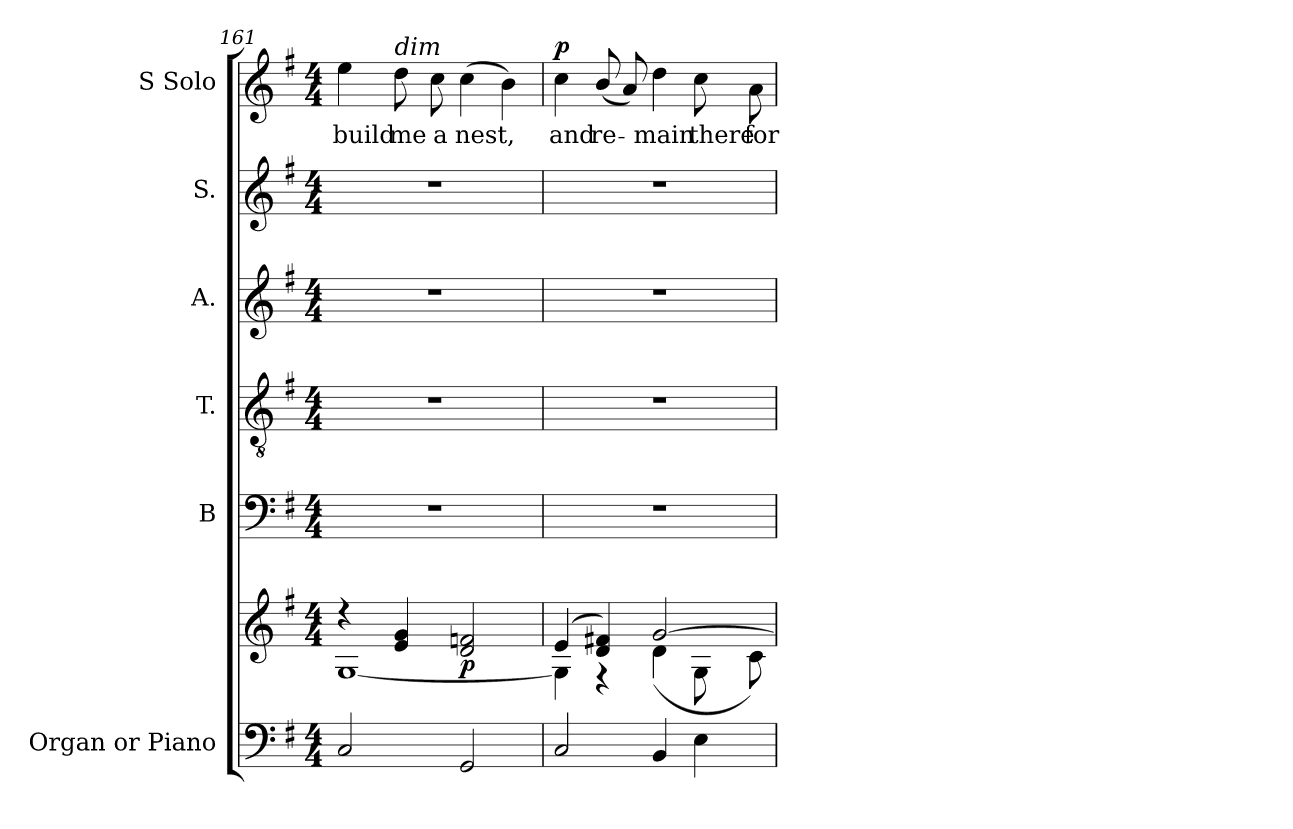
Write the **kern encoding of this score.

**kern	**kern	**dynam	**kern	**kern	**kern	**kern	**kern	**text	**dynam
*part6	*part6	*part6	*part5	*part4	*part3	*part2	*part1	*part1	*part1
*staff7	*staff6	*staff6/7	*staff5	*staff4	*staff3	*staff2	*staff1	*staff1	*staff1
*I"Organ or  Piano	*	*	*I"B	*I"T.	*I"A.	*I"S.	*I"S    Solo	*	*
*	*	*	*I'B.	*I'T.	*I'A.	*I'S.	*I'S.	*	*
*clefF4	*clefG2	*	*clefF4	*clefGv2	*clefG2	*clefG2	*clefG2	*	*
*	*	*	*	*ITrd7c12	*	*	*	*	*
*k[f#]	*k[f#]	*	*k[f#]	*k[f#]	*k[f#]	*k[f#]	*k[f#]	*	*
*G:	*G:	*	*G:	*G:	*G:	*G:	*G:	*	*
*M4/4	*M4/4	*	*M4/4	*M4/4	*M4/4	*M4/4	*M4/4	*	*
=161	=161	=161	=161	=161	=161	=161	=161	=161	=161
*	*^	*	*	*	*	*	*	*	*
2C/	4r	[1G	.	1r	1r	1r	1r	4ee\	build	.
!	!	!	!	!	!	!	!	!LO:TX:a:i:t=dim	!	!
.	4e/ 4g/	.	.	.	.	.	.	8dd\	me	.
.	.	.	.	.	.	.	.	8cc\	a	.
!	!	!	!LO:DY:b	!	!	!	!	!	!	!
2GG/	2d/ 2fn/	.	p	.	.	.	.	(4cc\	nest,	.
.	.	.	.	.	.	.	.	4b\)	.	.
=162	=162	=162	=162	=162	=162	=162	=162	=162	=162	=162
!	!	!	!	!	!	!	!	!	!	!LO:DY:a
2C/	(4e/	4G\]	.	1r	1r	1r	1r	4cc\	and	p
.	4d/ 4f#X/)	4r	.	.	.	.	.	(8b/	re-	.
.	.	.	.	.	.	.	.	8a/)	.	.
4BB/	[2g/	(4d\	.	.	.	.	.	4dd\	-main	.
4E\	.	8G\	.	.	.	.	.	8cc\	there	.
.	.	8c\)	.	.	.	.	.	8a\	for	.
*	*v	*v	*	*	*	*	*	*	*	*
=	=	=	=	=	=	=	=	=	=
*-	*-	*-	*-	*-	*-	*-	*-	*-	*-
